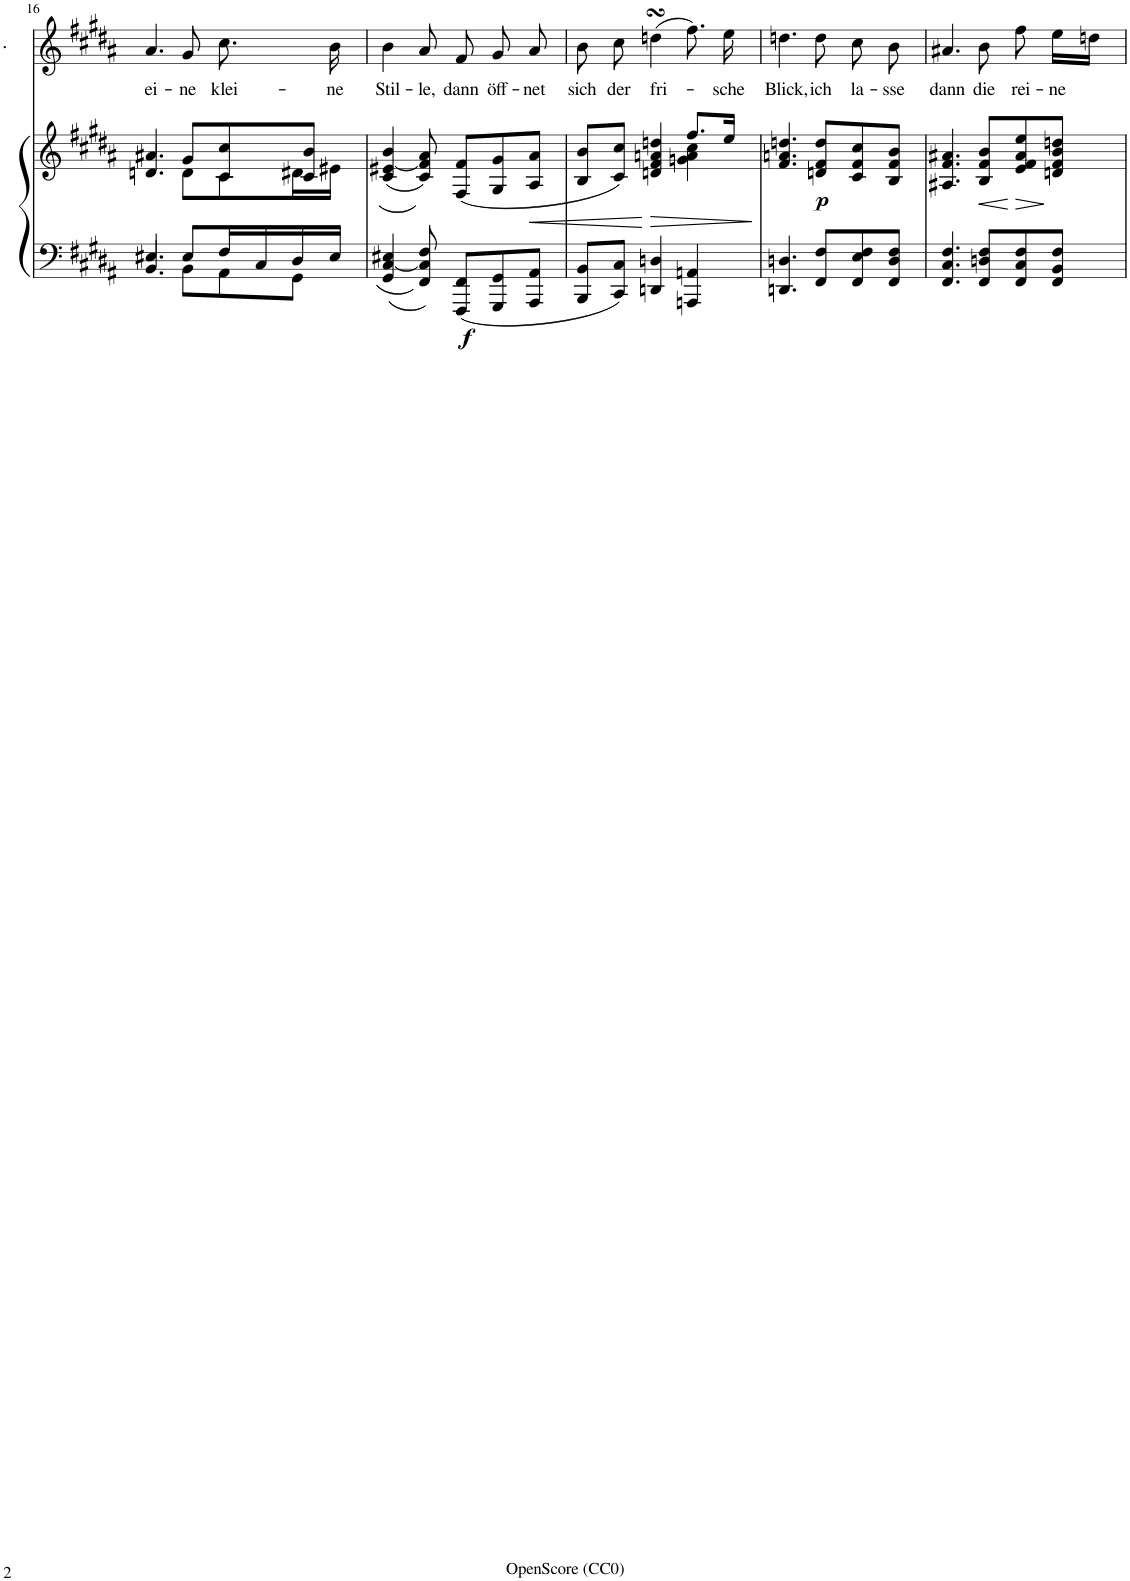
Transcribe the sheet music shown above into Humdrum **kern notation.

**kern	**kern	**dynam	**kern	**text
*part2	*part2	*part2	*part1	*part1
*staff3	*staff2	*staff2/3	*staff1	*staff1
*I"Pianoforte	*	*	*I"Mignon	*
*I'Pno	*	*	*	*
!!LO:PB:g=z
*clefF4	*clefG2	*	*clefG2	*
*k[f#c#g#d#a#]	*k[f#c#g#d#a#]	*	*k[f#c#g#d#a#]	*
*M3/4	*M3/4	*	*M3/4	*
=16	=16	=16	=16	=16
*^	*^	*	*	*
!	!	!	!	!	!	!LO:LY:b
4.E#X/	4.BB/	4.a#X/	4.dn/	.	4.a#/	ei-
!	!	!	!	!	!	!LO:LY:b
8E#/L	8BB\L	8g#/L	8d\L	.	8g#/	-ne
!	!	!	!	!	!	!LO:LY:b
16F#/L	8AA#\	8c#/ 8cc#/	8c#\	.	8.cc#\	klei-
16C#/	.	.	.	.	.	.
16D#/	8GG#\J	8c#/ 8b/J	16d#X\L	.	.	.
!	!	!	!	!	!	!LO:LY:b
16E#/JJ	.	.	16e#X\JJ	.	16b\	-ne
*v	*v	*	*	*	*	*
=17	=17	=17	=17	=17	=17
!	!	!	!	!	!LO:LY:b
*	*v	*v	*	*	*
4GG#/ [4C#/ 4E#X/	(([4c#/ 4e#X/ 4b/	.	4b\	Stil-
!	!	!	!	!LO:LY:b
8FF#/ 8C#/] 8F#/	8c#/] 8f#/ 8a#/))	.	8a#/	-le,
!	!	!LO:DY:b=2	!	!LO:LY:b
8FFF#/ 8FF#/L	(8F#/ 8f#/L	f	8f#/	dann
!	!	!	!	!LO:LY:b
8GGG#/ 8GG#/	8G#/ 8g#/	.	8g#/	öff-
!	!	!LO:HP:b	!	!LO:LY:b
8AAA#/ 8AA#/J	8A#/ 8a#/J	<	8a#/	-net
=18	=18	=18	=18	=18
*	*^	*	*	*
!	!	!	!	!	!LO:LY:b
8BBB/ 8BB/L	8B/ 8b/L	2ryy	.	8b\	sich
!	!	!	!	!	!LO:LY:b
8CC#/ 8C#/J	8c#/ 8cc#/J)	.	.	8cc#\	der
!	!	!	!LO:HP:n=1:b	!	!LO:LY:b
4DDn/ 4Dn/	4dn/ 4f#/ 4an/ 4ddn/	.	[ >	(4ddnsSSs\	fri-
4AAAn/ 4AAn/	8.ff#/L	4gn\ 4a\ 4cc#\	.	8.ff#\)	.
!	!	!	!	!	!LO:LY:b
.	16ee/Jk	.	.	16ee\	-sche
*	*v	*v	*	*	*
.	.	]	.	.
=19	=19	=19	=19	=19
!	!	!	!	!LO:LY:b
4.DDn/ 4.Dn/	4.f#/ 4.an/ 4.ddn/	.	4.ddn\	Blick,
!	!	!LO:DY:b	!	!LO:LY:b
8FF#/ 8F#/L	8dn/ 8f#/ 8dd/L	p	8dd\	ich
!	!	!	!	!LO:LY:b
8FF#/ 8E/ 8F#/	8c#/ 8f#/ 8cc#/	.	8cc#\	la-
!	!	!	!	!LO:LY:b
8FF#/ 8D/ 8F#/J	8B/ 8f#/ 8b/J	.	8b\	-sse
=20	=20	=20	=20	=20
!	!	!	!	!LO:LY:b
4.FF#/ 4.C#/ 4.F#/	4.A#X/ 4.f#/ 4.a#X/	.	4.a#X/	dann
!	!	!LO:HP:b	!	!LO:LY:b
8FF#/ 8Dn/ 8F#/L	8B/ 8f#/ 8b/L	<	8b\	die
!	!	!LO:HP:n=1:b	!	!LO:LY:b
8FF#/ 8C#/ 8F#/	8e/ 8f#/ 8a#/ 8ee/	[ >	8ff#\	rei-
!	!	!	!	!LO:LY:b
8FF#/ 8BB/ 8F#/J	8dn/ 8f#/ 8b/ 8ddn/J	]	16ee\LL	-ne
.	.	.	16ddn\JJ	.
=	=	=	=	=
*-	*-	*-	*-	*-
